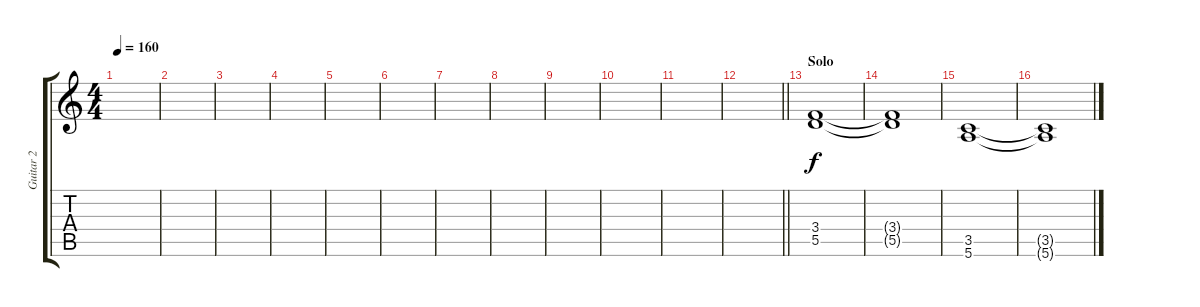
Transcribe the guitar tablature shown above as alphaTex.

\track ("Guitar 2" "Guitar 2") {instrument overdrivenguitar}
\staff {score tabs}
\tuning (E4 B3 G3 D3 A2 E2) {hide}
\ts (4 4)
\tempo 160
\clef g2
\ks c
|
|
|
|
|
|
|
|
|
|
|
\barLineRight lightlight
|
\section ("" "Solo")
(3.4 5.5).1 |
(3.4{t} 5.5{t}).1 |
(3.5 5.6).1 |
(3.5{t} 5.6{t}).1
